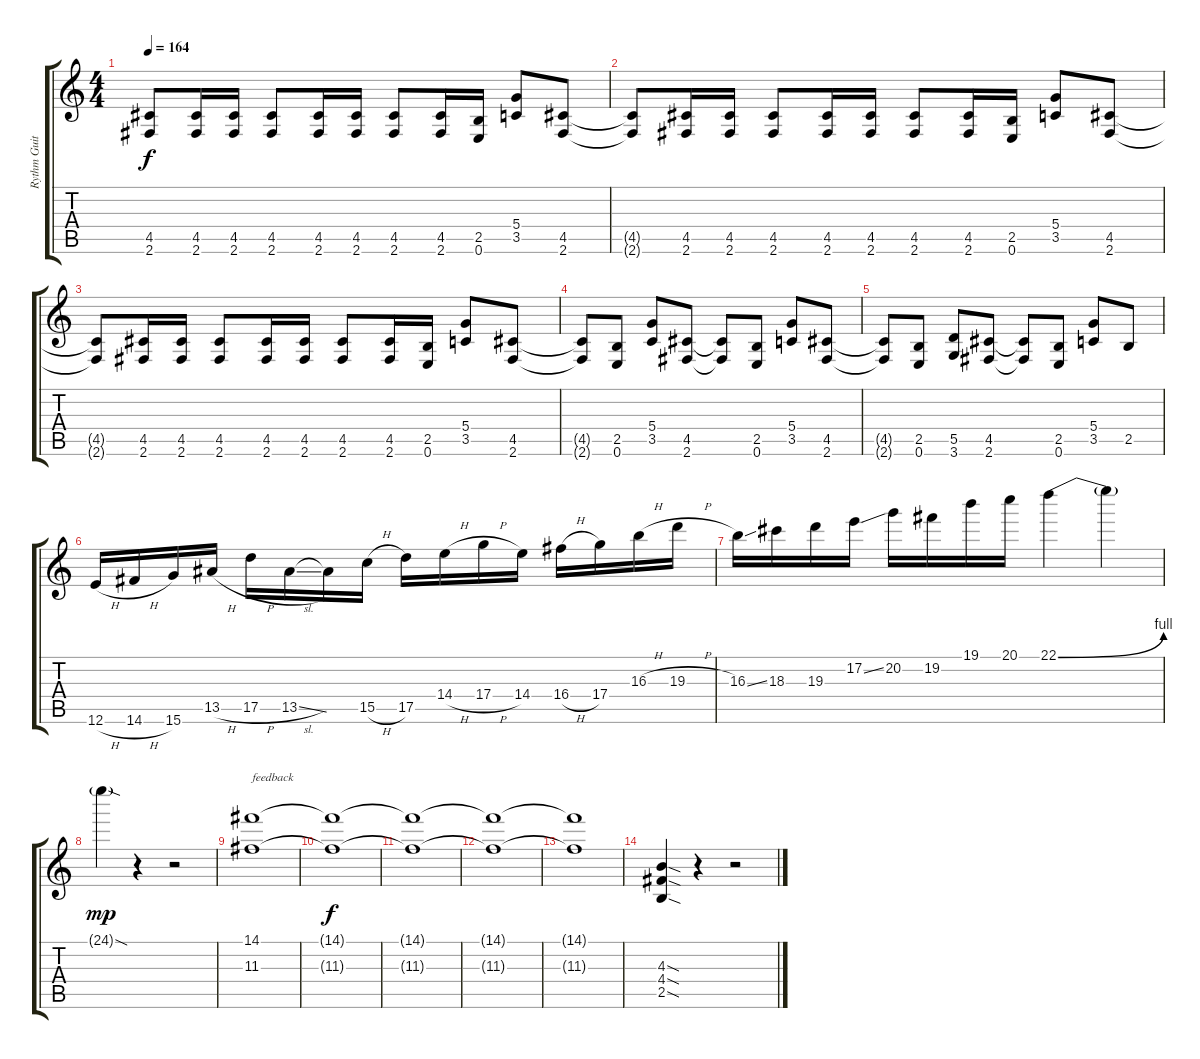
\track ("Rythm Guitar (Dave Mustaine)" "Rythm Guit") {instrument distortionguitar}
\staff {score tabs}
\tuning (E4 B3 G3 D3 A2 E2) {hide}
\ts (4 4)
\tempo 164
\clef g2
\ks c
(4.5 2.6).8{dy f} (4.5 2.6).16 (4.5 2.6).16 (4.5 2.6).8 (4.5 2.6).16 (4.5 2.6).16 (4.5 2.6).8 (4.5 2.6).16 (2.5 0.6).16 (5.4 3.5).8 (4.5 2.6).8 |
(4.5{t} 2.6{t}).8 (4.5 2.6).16 (4.5 2.6).16 (4.5 2.6).8 (4.5 2.6).16 (4.5 2.6).16 (4.5 2.6).8 (4.5 2.6).16 (2.5 0.6).16 (5.4 3.5).8 (4.5 2.6).8 |
(4.5{t} 2.6{t}).8 (4.5 2.6).16 (4.5 2.6).16 (4.5 2.6).8 (4.5 2.6).16 (4.5 2.6).16 (4.5 2.6).8 (4.5 2.6).16 (2.5 0.6).16 (5.4 3.5).8 (4.5 2.6).8 |
(4.5{t} 2.6{t}).8 (2.5 0.6).8 (5.4 3.5).8 (4.5 2.6).8 (4.5{t} 2.6{t}).8 (2.5 0.6).8 (5.4 3.5).8 (4.5 2.6).8 |
(4.5{t} 2.6{t}).8 (2.5 0.6).8 (5.5 3.6).8 (4.5 2.6).8 (4.5{t} 2.6{t}).8 (2.5 0.6).8 (5.4 3.5).8 2.5.8 |
12.6{h}.16 14.6{h}.16 15.6.16 13.5{h}.16 17.5{h}.16 13.5{sl}.16 13.5{t}.16 15.5{h}.16 17.5.16 14.4{h}.16 17.4{h}.16 14.4.16 16.4{h}.16 17.4.16 16.3{h}.16 19.3{h}.16 |
16.3{ss}.16 18.3.16 19.3.16 17.2{ss}.16 20.2.16 19.2.16 19.1.16 20.1.16 22.1{be (bend 0 0 60 4)}.4 22.1{t}.4 |
24.1{sod g}.4{dy mp} r.4 r.2{volume 0} |
(14.1 11.3).1{txt "feedback" volume 11} |
(14.1{t} 11.3{t}).1{dy f} |
(14.1{t} 11.3{t}).1 |
(14.1{t} 11.3{t}).1 |
(14.1{t} 11.3{t}).1 |
(4.3{sod} 4.4{sod} 2.5{sod}).4 r.4 r.2
